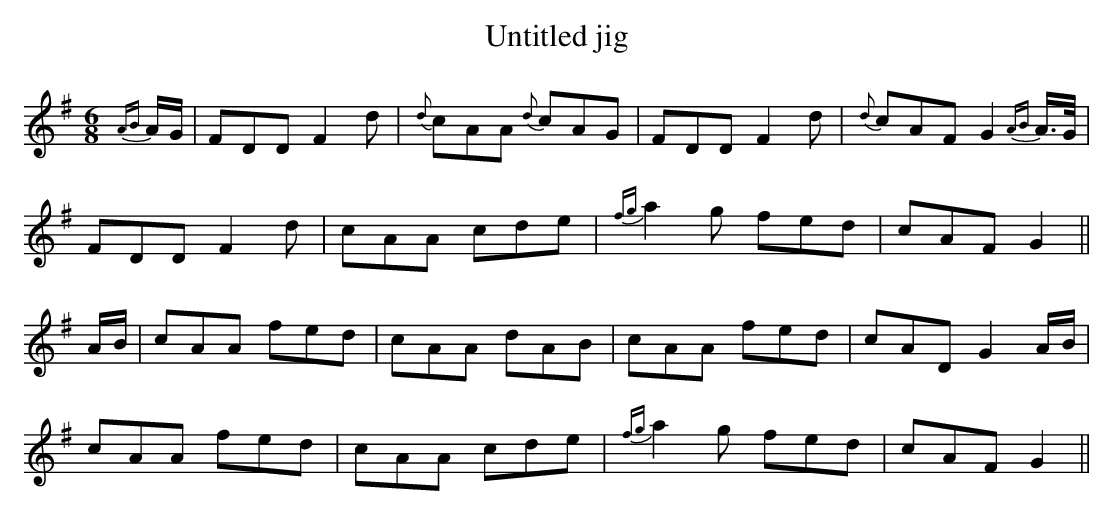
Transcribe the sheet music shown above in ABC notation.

X:1
T:Untitled jig
M:6/8
L:1/8
K:G
{AB}A/G/|FDD F2d|{d}cAA {d}cAG|FDD F2d|{d}cAF G2 {AB}A/>G/|
FDD F2d|cAA cde|{fg}a2g fed|cAF G2||
A/B/|cAA fed|cAA dAB|cAA fed|cAD G2 A/B/|
cAA fed|cAA cde|{fg}a2g fed|cAF G2||
